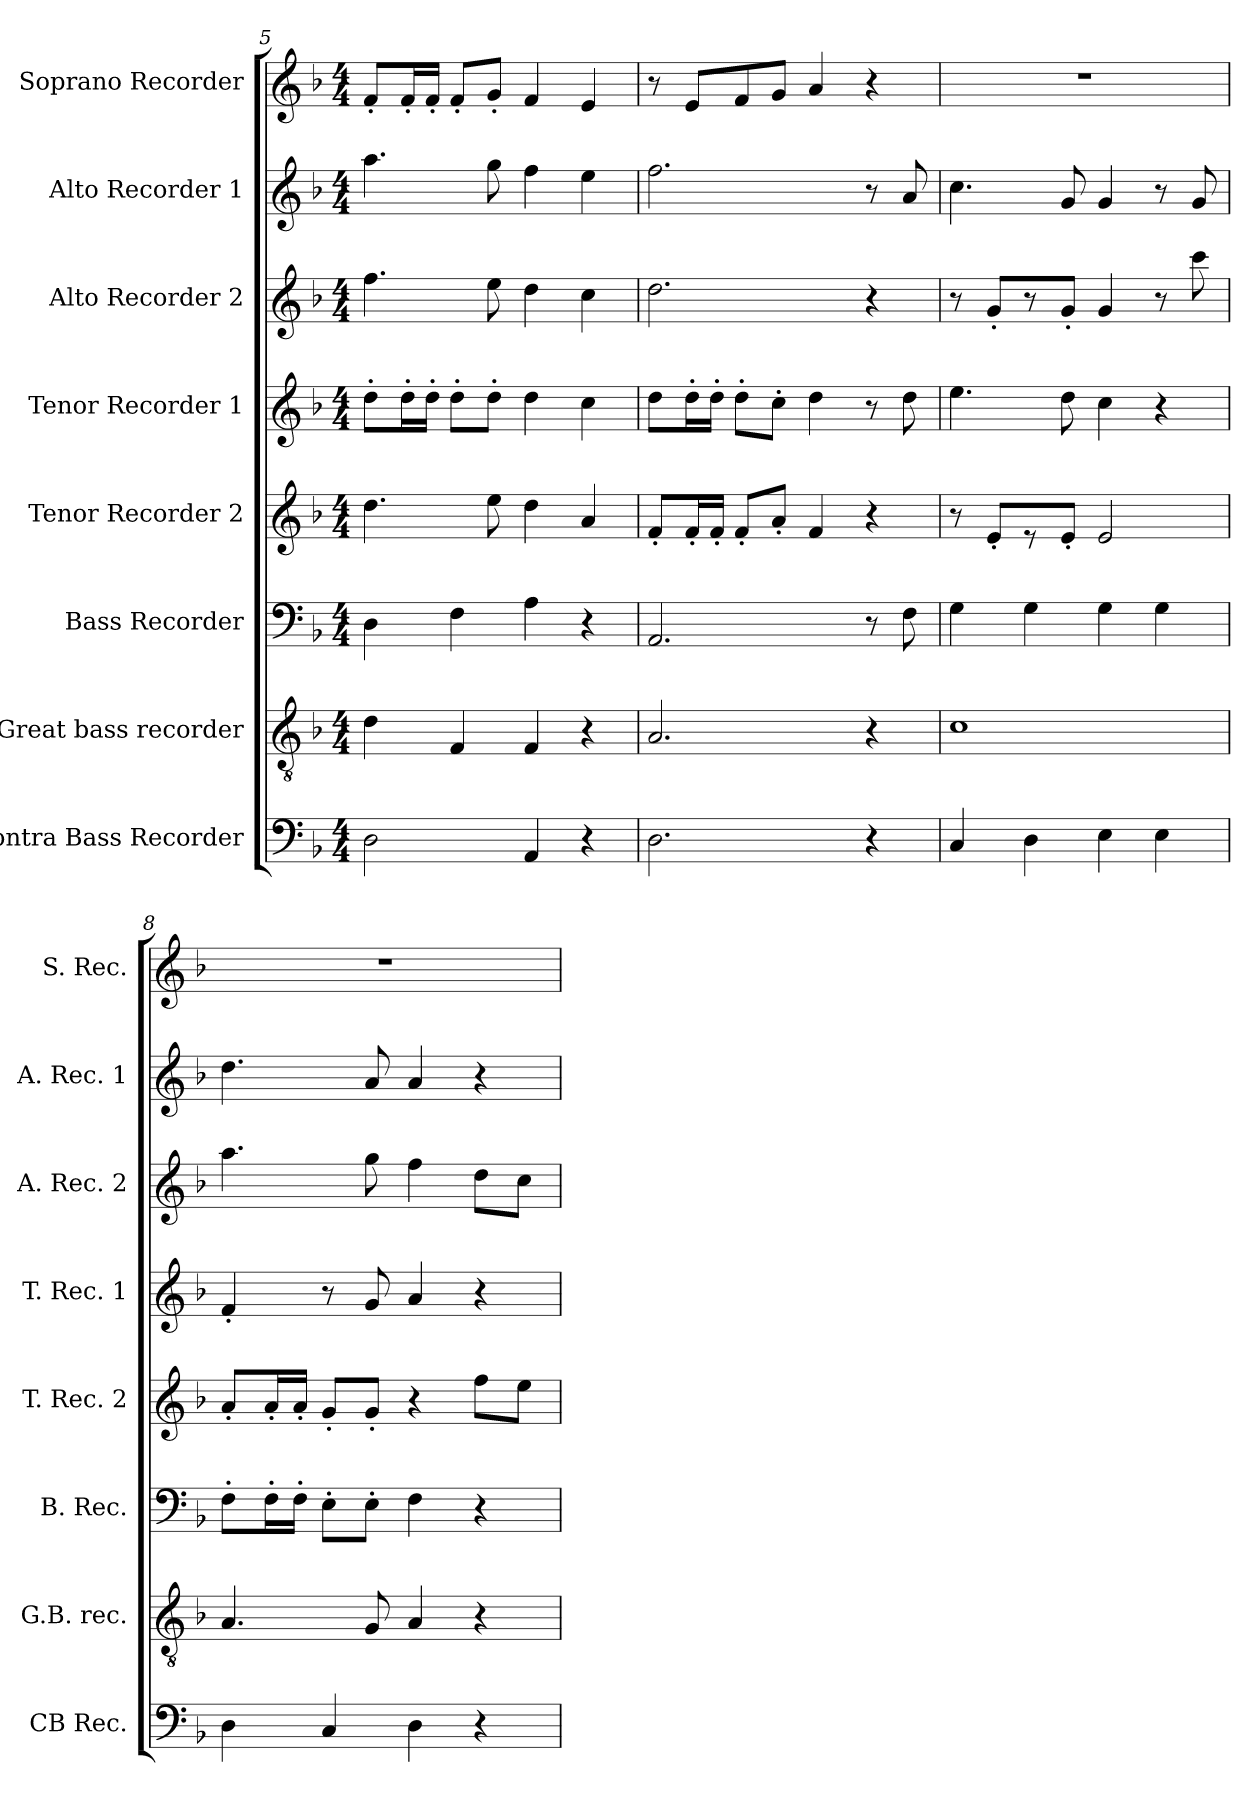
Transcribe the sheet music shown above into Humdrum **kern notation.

**kern	**kern	**kern	**kern	**kern	**kern	**kern	**kern
*part8	*part7	*part6	*part5	*part4	*part3	*part2	*part1
*staff8	*staff7	*staff6	*staff5	*staff4	*staff3	*staff2	*staff1
*I"Contra Bass Recorder	*I"Great bass recorder	*I"Bass Recorder	*I"Tenor Recorder 2	*I"Tenor Recorder 1	*I"Alto Recorder 2	*I"Alto Recorder 1	*I"Soprano Recorder
*I'CB Rec.	*I'G.B. rec.	*I'B. Rec.	*I'T. Rec.  2	*I'T. Rec.  1	*I'A. Rec.  2	*I'A. Rec.  1	*I'S. Rec.
*clefF4	*clefGv2	*clefF4	*clefG2	*clefG2	*clefG2	*clefG2	*clefG2
*	*	*ITrd-7c-12	*	*	*	*	*ITrd-7c-12
*k[b-]	*k[b-]	*k[b-]	*k[b-]	*k[b-]	*k[b-]	*k[b-]	*k[b-]
*F:	*F:	*F:	*F:	*F:	*F:	*F:	*F:
*M4/4	*M4/4	*M4/4	*M4/4	*M4/4	*M4/4	*M4/4	*M4/4
=5	=5	=5	=5	=5	=5	=5	=5
2D\	4d\	4d\	4.dd\	8dd'>\L	4.ff\	4.aa\	8ff'</L
.	.	.	.	16dd'>\L	.	.	16ff'</L
.	.	.	.	16dd'>\JJ	.	.	16ff'</JJ
.	4F/	4f\	.	8dd'>\L	.	.	8ff'</L
.	.	.	8ee\	8dd'>\J	8ee\	8gg\	8gg'</J
4AA/	4F/	4a\	4dd\	4dd\	4dd\	4ff\	4ff/
4r	4r	4r	4a/	4cc\	4cc\	4ee\	4ee/
=6	=6	=6	=6	=6	=6	=6	=6
2.D\	2.A/	2.A/	8f'</L	8dd\L	2.dd\	2.ff\	8r
.	.	.	16f'</L	16dd'>\L	.	.	8ee/L
.	.	.	16f'</JJ	16dd'>\JJ	.	.	.
.	.	.	8f'</L	8dd'>\L	.	.	8ff/
.	.	.	8a'</J	8cc'>\J	.	.	8gg/J
.	.	.	4f/	4dd\	.	.	4aa/
4r	4r	8r	4r	8r	4r	8r	4r
.	.	8f\	.	8dd\	.	8a/	.
!!LO:PB:g=z
=7	=7	=7	=7	=7	=7	=7	=7
4C</	1c	4g>\	8r	4.ee\	8r	4.cc\	1r
.	.	.	8e'</L	.	8g'</L	.	.
4D>\	.	4g>\	8r	.	8r	.	.
.	.	.	8e'</J	8dd\	8g'</J	8g/	.
4E>\	.	4g>\	2e/	4cc\	4g/	4g/	.
4E>\	.	4g>\	.	4r	8r	8r	.
.	.	.	.	.	8ccc\	8g/	.
=8	=8	=8	=8	=8	=8	=8	=8
4D>\	4.A/	8f'>\L	8a'</L	4f'</	4.aa\	4.dd\	1r
.	.	16f'>\L	16a'</L	.	.	.	.
.	.	16f'>\JJ	16a'</JJ	.	.	.	.
4C</	.	8e'>\L	8g'</L	8r	.	.	.
.	8G/	8e'>\J	8g'</J	8g/	8gg\	8a/	.
4D\	4A/	4f\	4r	4a/	4ff\	4a/	.
4r	4r	4r	8ff\L	4r	8dd\L	4r	.
.	.	.	8ee\J	.	8cc\J	.	.
=	=	=	=	=	=	=	=
*-	*-	*-	*-	*-	*-	*-	*-
